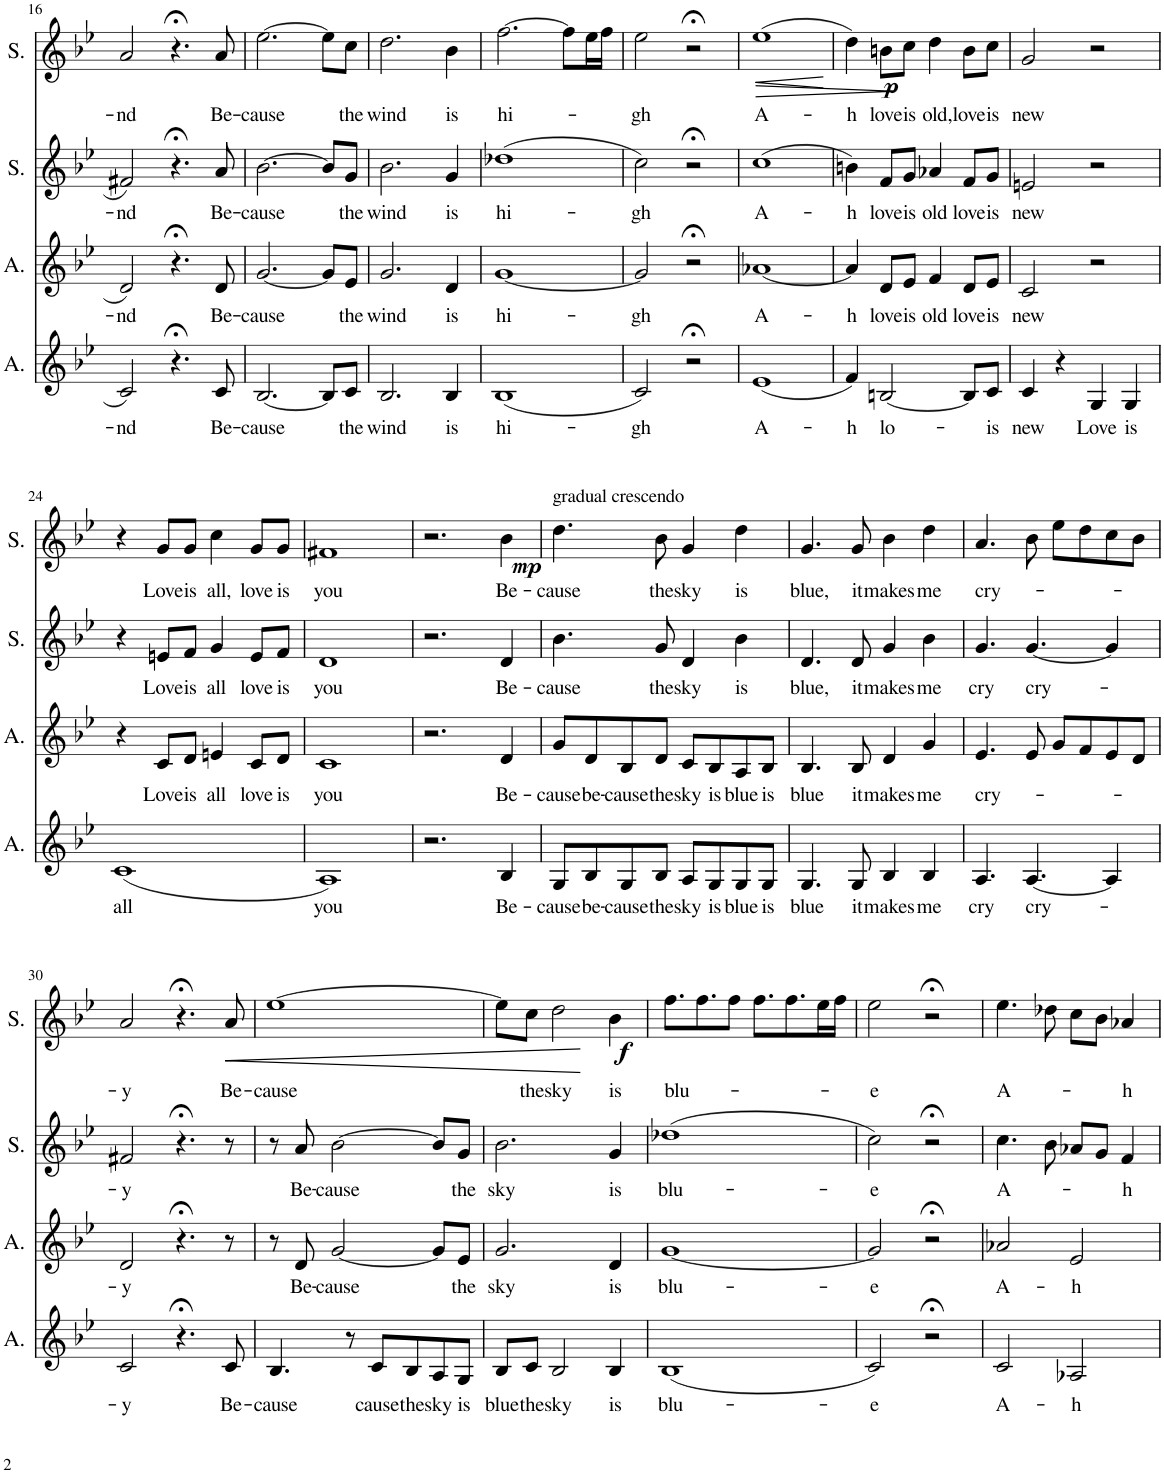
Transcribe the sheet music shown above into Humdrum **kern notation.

**kern	**text	**kern	**text	**kern	**text	**kern	**text	**dynam
*part4	*part4	*part3	*part3	*part2	*part2	*part1	*part1	*part1
*staff4	*staff4	*staff3	*staff3	*staff2	*staff2	*staff1	*staff1	*staff1
*I"Alto	*	*I"Alto	*	*I"Soprano	*	*I"Soprano	*	*
*I'A.	*	*I'A.	*	*I'S.	*	*I'S.	*	*
!!LO:PB:g=z
*clefG2	*	*clefG2	*	*clefG2	*	*clefG2	*	*
*k[b-e-]	*	*k[b-e-]	*	*k[b-e-]	*	*k[b-e-]	*	*
*M4/4	*	*M4/4	*	*M4/4	*	*M4/4	*	*
=16	=16	=16	=16	=16	=16	=16	=16	=16
!	!LO:LY:b	!	!LO:LY:b	!	!LO:LY:b	!	!LO:LY:b	!
2c/	-nd	2d/	-nd	2f#X/	-nd	2a/	-nd	.
4.r;<	.	4.r;<	.	4.r;<	.	4.r;<	.	.
!	!LO:LY:b	!	!LO:LY:b	!	!LO:LY:b	!	!LO:LY:b	!
8c/	Be-	8d/	Be-	8a/	Be-	8a/	Be-	.
=17	=17	=17	=17	=17	=17	=17	=17	=17
!	!LO:LY:b	!	!LO:LY:b	!	!LO:LY:b	!	!LO:LY:b	!
[2.B-/	-cause	[2.g/	-cause	[2.b-\	-cause	[2.ee-\	-cause	.
8B-/L]	.	8g/L]	.	8b-/L]	.	8ee-\L]	.	.
!	!LO:LY:b	!	!LO:LY:b	!	!LO:LY:b	!	!LO:LY:b	!
8c/J	the	8e-/J	the	8g/J	the	8cc\J	the	.
=18	=18	=18	=18	=18	=18	=18	=18	=18
!	!LO:LY:b	!	!LO:LY:b	!	!LO:LY:b	!	!LO:LY:b	!
2.B-/	wind	2.g/	wind	2.b-\	wind	2.dd\	wind	.
!	!LO:LY:b	!	!LO:LY:b	!	!LO:LY:b	!	!LO:LY:b	!
4B-/	is	4d/	is	4g/	is	4b-\	is	.
=19	=19	=19	=19	=19	=19	=19	=19	=19
!	!LO:LY:b	!	!LO:LY:b	!	!LO:LY:b	!	!LO:LY:b	!
(1B-	hi-	[1g	hi-	(1dd-X	hi-	[2.ff\	hi-	.
.	.	.	.	.	.	8ff\L]	.	.
.	.	.	.	.	.	16ee-\L	.	.
.	.	.	.	.	.	16ff\JJ	.	.
=20	=20	=20	=20	=20	=20	=20	=20	=20
!	!LO:LY:b	!	!LO:LY:b	!	!LO:LY:b	!	!LO:LY:b	!
2c/)	gh	2g/]	-gh	2cc\)	-gh	2ee-\	-gh	.
2r;<	.	2r;<	.	2r;<	.	2r;<	.	.
=21	=21	=21	=21	=21	=21	=21	=21	=21
!	!LO:LY:b	!	!LO:LY:b	!	!LO:LY:b	!	!LO:LY:b	!LO:HP:b
!	!	!	!	!	!	!	!	!LO:HP:n=1:b
(1e-	A-	[1a-X	A-	(1cc	A-	(1ee-	A-	> <
.	.	.	.	.	.	.	.	]
=22	=22	=22	=22	=22	=22	=22	=22	=22
!	!LO:LY:b	!	!LO:LY:b	!	!LO:LY:b	!	!LO:LY:b	!
4f/)	-h	4a-/]	-h	4bn\)	-h	4dd\)	-h	.
!	!LO:LY:b	!	!LO:LY:b	!	!LO:LY:b	!	!LO:LY:b	!LO:DY:n=1:b
[2Bn/	lo-	8d/L	love	8f/L	love	8bn\L	love	[ p
!	!	!	!LO:LY:b	!	!LO:LY:b	!	!LO:LY:b	!
.	.	8e-/J	is	8g/J	is	8cc\J	is	.
!	!	!	!LO:LY:b	!	!LO:LY:b	!	!LO:LY:b	!
.	.	4f/	old	4a-X/	old	4dd\	old,	.
!	!	!	!LO:LY:b	!	!LO:LY:b	!	!LO:LY:b	!
8B/L]	.	8d/L	love	8f/L	love	8b\L	love	.
!	!LO:LY:b	!	!LO:LY:b	!	!LO:LY:b	!	!LO:LY:b	!
8c/J	-is	8e-/J	is	8g/J	is	8cc\J	is	.
=23	=23	=23	=23	=23	=23	=23	=23	=23
!	!LO:LY:b	!	!LO:LY:b	!	!LO:LY:b	!	!LO:LY:b	!
4c/	new	2c/	new	2en/	new	2g/	new	.
4r	.	.	.	.	.	.	.	.
!	!LO:LY:b	!	!	!	!	!	!	!
4G/	Love	2r	.	2r	.	2r	.	.
!	!LO:LY:b	!	!	!	!	!	!	!
4G/	is	.	.	.	.	.	.	.
!!LO:LB:g=z
=24	=24	=24	=24	=24	=24	=24	=24	=24
!	!LO:LY:b	!	!	!	!	!	!	!
(1c	all	4r	.	4r	.	4r	.	.
!	!	!	!LO:LY:b	!	!LO:LY:b	!	!LO:LY:b	!
.	.	8c/L	Love	8en/L	Love	8g/L	Love	.
!	!	!	!LO:LY:b	!	!LO:LY:b	!	!LO:LY:b	!
.	.	8d/J	is	8f/J	is	8g/J	is	.
!	!	!	!LO:LY:b	!	!LO:LY:b	!	!LO:LY:b	!
.	.	4en/	all	4g/	all	4cc\	all,	.
!	!	!	!LO:LY:b	!	!LO:LY:b	!	!LO:LY:b	!
.	.	8c/L	love	8e/L	love	8g/L	love	.
!	!	!	!LO:LY:b	!	!LO:LY:b	!	!LO:LY:b	!
.	.	8d/J	is	8f/J	is	8g/J	is	.
=25	=25	=25	=25	=25	=25	=25	=25	=25
!	!LO:LY:b	!	!LO:LY:b	!	!LO:LY:b	!	!LO:LY:b	!
1A)	you	1c	you	1d	you	1f#X	you	.
=26	=26	=26	=26	=26	=26	=26	=26	=26
2.r	.	2.r	.	2.r	.	2.r	.	.
!	!LO:LY:b	!	!LO:LY:b	!	!LO:LY:b	!	!LO:LY:b	!LO:DY:b
4B-/	Be-	4d/	Be-	4d/	Be-	4b-\	Be-	mp
=27	=27	=27	=27	=27	=27	=27	=27	=27
!	!	!	!	!	!	!LO:TX:a:t=gradual crescendo	!	!
!	!LO:LY:b	!	!LO:LY:b	!	!LO:LY:b	!	!LO:LY:b	!
8G/L	-cause	8g/L	-cause	4.b-\	-cause	4.dd\	-cause	.
!	!LO:LY:b	!	!LO:LY:b	!	!	!	!	!
8B-/	be-	8d/	be-	.	.	.	.	.
!	!LO:LY:b	!	!LO:LY:b	!	!	!	!	!
8G/	-cause	8B-/	-cause	.	.	.	.	.
!	!LO:LY:b	!	!LO:LY:b	!	!LO:LY:b	!	!LO:LY:b	!
8B-/J	the	8d/J	the	8g/	the	8b-\	the	.
!	!LO:LY:b	!	!LO:LY:b	!	!LO:LY:b	!	!LO:LY:b	!
8A/L	sky	8c/L	sky	4d/	sky	4g/	sky	.
!	!LO:LY:b	!	!LO:LY:b	!	!	!	!	!
8G/	is	8B-/	is	.	.	.	.	.
!	!LO:LY:b	!	!LO:LY:b	!	!LO:LY:b	!	!LO:LY:b	!
8G/	blue	8A/	blue	4b-\	is	4dd\	is	.
!	!LO:LY:b	!	!LO:LY:b	!	!	!	!	!
8G/J	is	8B-/J	is	.	.	.	.	.
=28	=28	=28	=28	=28	=28	=28	=28	=28
!	!LO:LY:b	!	!LO:LY:b	!	!LO:LY:b	!	!LO:LY:b	!
4.G/	blue	4.B-/	blue	4.d/	blue,	4.g/	blue,	.
!	!LO:LY:b	!	!LO:LY:b	!	!LO:LY:b	!	!LO:LY:b	!
8G/	it	8B-/	it	8d/	it	8g/	it	.
!	!LO:LY:b	!	!LO:LY:b	!	!LO:LY:b	!	!LO:LY:b	!
4B-/	makes	4d/	makes	4g/	makes	4b-\	makes	.
!	!LO:LY:b	!	!LO:LY:b	!	!LO:LY:b	!	!LO:LY:b	!
4B-/	me	4g/	me	4b-\	me	4dd\	me	.
=29	=29	=29	=29	=29	=29	=29	=29	=29
!	!LO:LY:b	!	!LO:LY:b	!	!LO:LY:b	!	!LO:LY:b	!
4.A/	cry	4.e-/	cry-	4.g/	cry	4.a/	cry-	.
!	!LO:LY:b	!	!	!	!LO:LY:b	!	!	!
[4.A/	cry-	8e-/	.	[4.g/	cry-	8b-\	.	.
.	.	8g/L	.	.	.	8ee-\L	.	.
.	.	8f/	.	.	.	8dd\	.	.
4A/]	.	8e-/	.	4g/]	.	8cc\	.	.
.	.	8d/J	.	.	.	8b-\J	.	.
!!LO:LB:g=z
=30	=30	=30	=30	=30	=30	=30	=30	=30
!	!LO:LY:b	!	!LO:LY:b	!	!LO:LY:b	!	!LO:LY:b	!
2c/	-y	2d/	y	2f#X/	-y	2a/	-y	.
4.r;<	.	4.r;<	.	4.r;<	.	4.r;<	.	.
!	!LO:LY:b	!	!	!	!	!	!LO:LY:b	!LO:HP:b
8c/	Be-	8r	.	8r	.	8a/	Be-	<
.	.	.	.	.	.	.	.	[
=31	=31	=31	=31	=31	=31	=31	=31	=31
!	!LO:LY:b	!	!	!	!	!	!LO:LY:b	!
4.B-/	-cause	8r	.	8r	.	[1ee-	-cause	.
!	!	!	!LO:LY:b	!	!LO:LY:b	!	!	!
.	.	8d/	Be-	8a/	Be-	.	.	.
!	!	!	!LO:LY:b	!	!LO:LY:b	!	!	!
.	.	[2g/	-cause	[2b-\	-cause	.	.	.
8r	.	.	.	.	.	.	.	.
!	!LO:LY:b	!	!	!	!	!	!	!
8c/L	cause	.	.	.	.	.	.	.
!	!LO:LY:b	!	!	!	!	!	!	!
8B-/	the	.	.	.	.	.	.	.
!	!LO:LY:b	!	!	!	!	!	!	!
8A/	sky	8g/L]	.	8b-/L]	.	.	.	.
!	!LO:LY:b	!	!LO:LY:b	!	!LO:LY:b	!	!	!
8G/J	is	8e-/J	the	8g/J	the	.	.	.
=32	=32	=32	=32	=32	=32	=32	=32	=32
!	!LO:LY:b	!	!LO:LY:b	!	!LO:LY:b	!	!	!
8B-/L	blue	2.g/	sky	2.b-\	sky	8ee-\L]	.	.
!	!LO:LY:b	!	!	!	!	!	!LO:LY:b	!
8c/J	the	.	.	.	.	8cc\J	the	.
!	!LO:LY:b	!	!	!	!	!	!LO:LY:b	!
2B-/	sky	.	.	.	.	2dd\	sky	.
!	!LO:LY:b	!	!LO:LY:b	!	!LO:LY:b	!	!LO:LY:b	!LO:DY:b
4B-/	is	4d/	is	4g/	is	4b-\	is	f
=33	=33	=33	=33	=33	=33	=33	=33	=33
!	!LO:LY:b	!	!LO:LY:b	!	!LO:LY:b	!	!LO:LY:b	!
(1B-	blu-	[1g	blu-	(1dd-X	blu-	8.ff\L	blu-	.
.	.	.	.	.	.	8.ff\	.	.
.	.	.	.	.	.	8ff\J	.	.
.	.	.	.	.	.	8.ff\L	.	.
.	.	.	.	.	.	8.ff\	.	.
.	.	.	.	.	.	16ee-\L	.	.
.	.	.	.	.	.	16ff\JJ	.	.
=34	=34	=34	=34	=34	=34	=34	=34	=34
!	!LO:LY:b	!	!LO:LY:b	!	!LO:LY:b	!	!LO:LY:b	!
2c/)	-e	2g/]	e	2cc\)	-e	2ee-\	-e	.
2r;<	.	2r;<	.	2r;<	.	2r;<	.	.
=35	=35	=35	=35	=35	=35	=35	=35	=35
!	!LO:LY:b	!	!LO:LY:b	!	!LO:LY:b	!	!LO:LY:b	!
2c/	A-	2a-X/	A-	4.cc\	A-	4.ee-\	A-	.
.	.	.	.	8b-\	.	8dd-X\	.	.
!	!LO:LY:b	!	!LO:LY:b	!	!	!	!	!
2A-X/	-h	2e-/	-h	8a-X/L	.	8cc\L	.	.
.	.	.	.	8g/J	.	8b-\J	.	.
!	!	!	!	!	!LO:LY:b	!	!LO:LY:b	!
.	.	.	.	4f/	-h	4a-X/	h	.
=	=	=	=	=	=	=	=	=
*-	*-	*-	*-	*-	*-	*-	*-	*-
